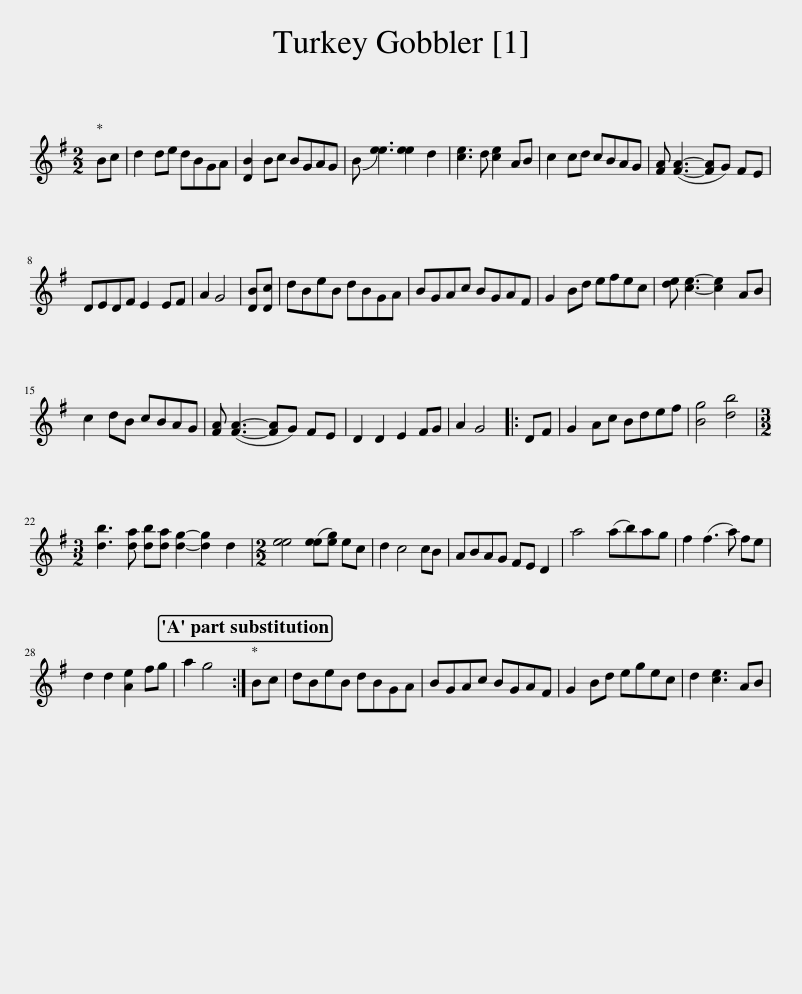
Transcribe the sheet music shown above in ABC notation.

X:1
L:1/8
M:2/2
I:linebreak $
K:G
V:1 treble
V:1
 Bc | d2 de dBGA | [DB]2 Bc BGAG | B !slide![ee]3 [ee]2 d2 | [ce]3 d [ce]2 AB | %5
 c2 cd cBAG | [FA] ([FA]3- [FA]G) FE |$ DEDF E2 EF | A2 G4 | [DB][Dc] | %10
 dBeB dBGA | BGAc BGAF | G2 Bd efec | [de] [ce]3- [ce]2 AB |$ c2 dB cBAG | %15
 [FA] ([FA]3- [FA]G) FE | D2 D2 E2 FG | A2 G4 |: DF | G2 Ac Bdef | %20
 [Bg]4 [db]4 |$[M:3/2] [db]3 [da] [db][da] [dg]2- [dg]2 d2 |[M:2/2] [ee]4 ([ee][eg]) ec | d2 c4 cB | ABAG FE D2 | %25
 a4 (ab)ag | f2 (f3 a) fe |$ d2 d2 [Ae]2 fg | a2 g4 :| Bc | %30
 dBeB dBGA | BGAc BGAF | G2 Bd egec | d2 [ce]3 AB | %34
